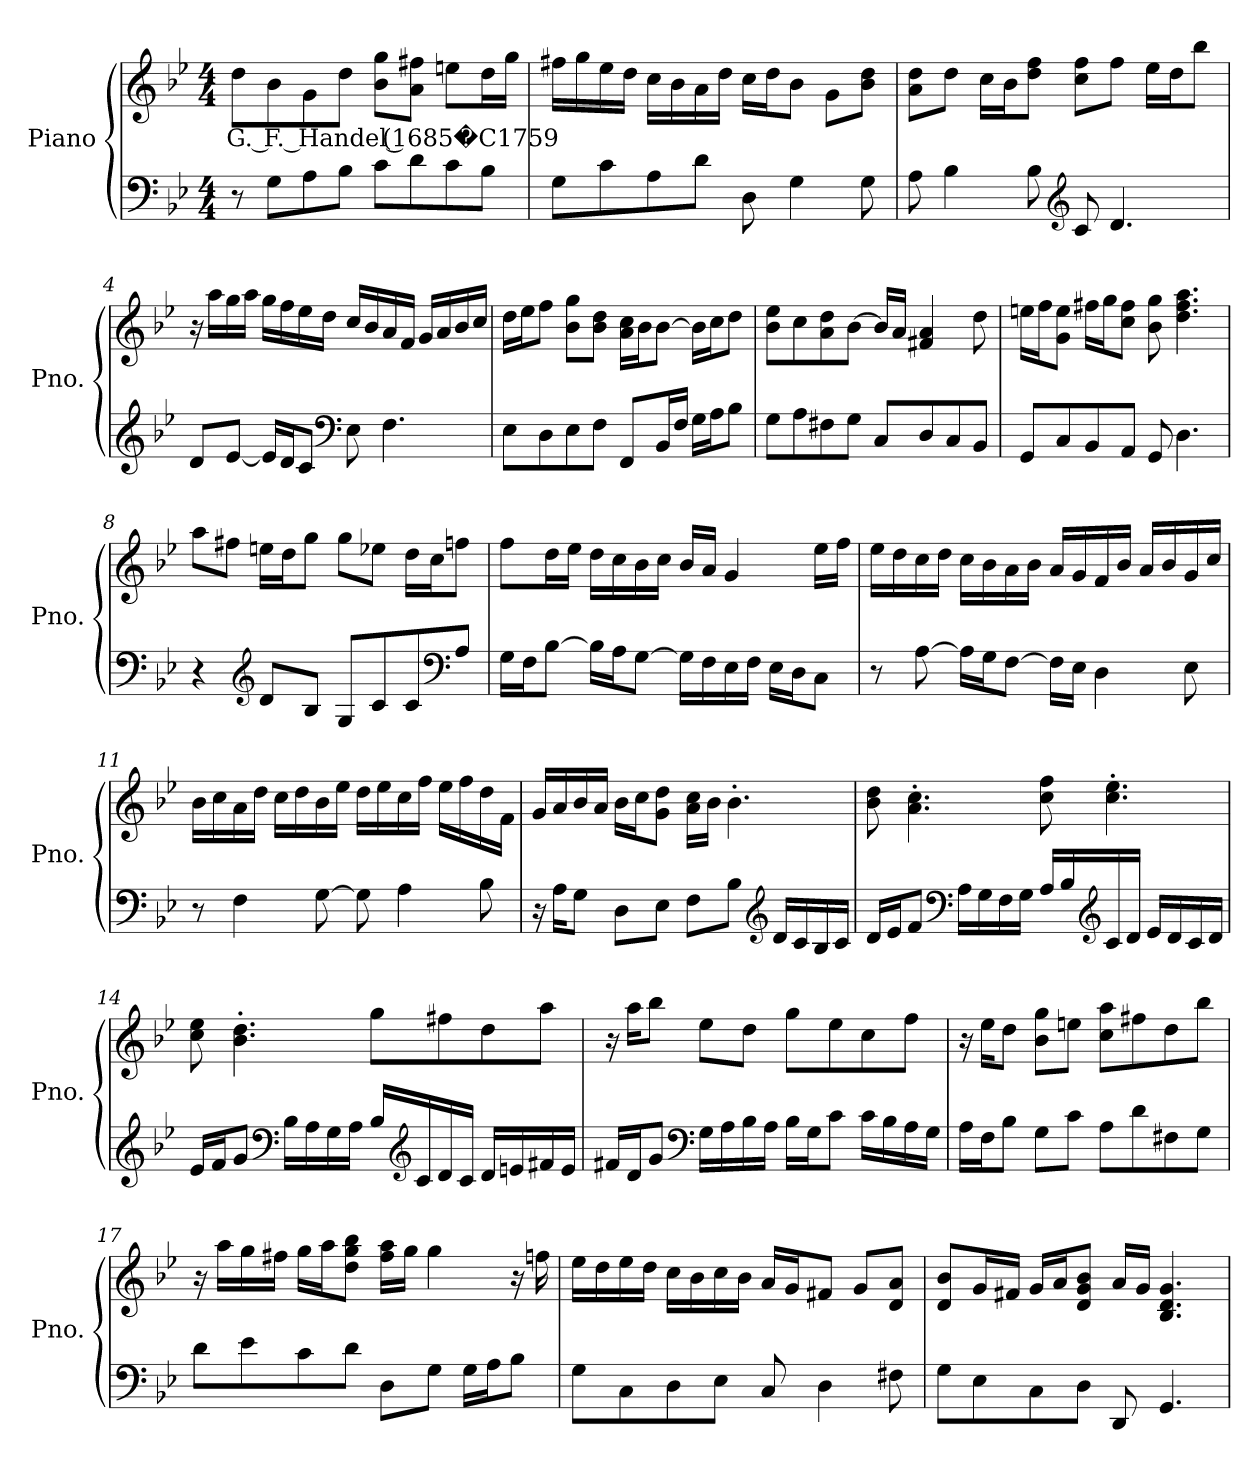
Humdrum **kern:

**kern	**kern	**text
*part2	*part1	*part1
*staff2	*staff1	*staff1
*I"Piano	*I"Piano	*
*I'Pno.	*I'Pno.	*
*clefF4	*clefG2	*
*k[b-e-]	*k[b-e-]	*
*M4/4	*M4/4	*
*MM92	*MM92	*
=1	=1	=1
!	!	!LO:LY:b
8r	8dd\L	G. F. Handel (1685�C1759
8G\L	8b-\	.
8A\	8g\	.
8B-\J	8dd\J	.
8c\L	8b-\ 8gg\L	.
8d\	8a\ 8ff#X\J	.
8c\	8een\L	.
8B-\J	16dd\L	.
.	16gg\JJ	.
=2	=2	=2
8G\L	16ff#X\LL	.
.	16gg\	.
8c\	16ee-\	.
.	16dd\JJ	.
8A\	16cc\LL	.
.	16b-\	.
8d\J	16a\	.
.	16dd\JJ	.
8D\	16cc\LL	.
.	16dd\J	.
4G\	8b-\J	.
.	8g\L	.
8G\	8b-\ 8dd\J	.
!!LO:LB:g=z
=3	=3	=3
8A\	8a\ 8dd\L	.
4B-\	8dd\J	.
.	16cc\LL	.
.	16b-\J	.
8B-\	8dd\ 8ff\J	.
*clefG2	*	*
8c/	8cc\ 8ff\L	.
4.d/	8ff\J	.
.	16ee-\LL	.
.	16dd\J	.
.	8bb-\J	.
=4	=4	=4
8d/L	16r	.
.	16aa\LL	.
[8e-/J	16gg\	.
.	16aa\JJ	.
16e-/LL]	16gg\LL	.
16d/J	16ff\	.
8c/J	16ee-\	.
.	16dd\JJ	.
*clefF4	*	*
8E-\	16cc/LL	.
.	16b-/	.
4.F\	16a/	.
.	16f/JJ	.
.	16g/LL	.
.	16a/	.
.	16b-/	.
.	16cc/JJ	.
=5	=5	=5
8E-\L	16dd\LL	.
.	16ee-\J	.
8D\	8ff\J	.
8E-\	8b-\ 8gg\L	.
8F\J	8b-\ 8dd\J	.
8FF/L	16a\ 16cc\LL	.
.	16b-\J	.
16BB-/L	[8b-\J	.
16F/JJ	.	.
16G\LL	16b-\LL]	.
16A\J	16cc\J	.
8B-\J	8dd\J	.
!!LO:LB:g=z
=6	=6	=6
8G\L	8b-\ 8ee-\L	.
8A\	8cc\	.
8F#X\	8a\ 8dd\	.
8G\J	[8b-\J	.
8C/L	16b-/LL]	.
.	16a/JJ	.
8D/	4f#X/ 4a/	.
8C/	.	.
8BB-/J	8dd\	.
=7	=7	=7
8GG/L	16een\LL	.
.	16ff\J	.
8C/	8g\ 8ee\J	.
8BB-/	16ff#X\LL	.
.	16gg\J	.
8AA/J	8cc\ 8ff#\J	.
8GG/	8b-\ 8gg\	.
4.D\	4.dd\ 4.ff#\ 4.aa\	.
=8	=8	=8
4r	8aa\L	.
.	8ff#X\J	.
*clefG2	*	*
8d/L	16een\LL	.
.	16dd\J	.
8B-/J	8gg\J	.
8G/L	8gg\L	.
8c/	8ee-X\J	.
8c/	16dd\LL	.
.	16cc\J	.
*clefF4	*	*
8A/J	8ffn\J	.
!!LO:LB:g=z
=9	=9	=9
16G\LL	8ff\L	.
16F\J	.	.
[8B-\J	16dd\L	.
.	16ee-\JJ	.
16B-\LL]	16dd\LL	.
16A\J	16cc\	.
[8G\J	16b-\	.
.	16cc\JJ	.
16G\LL]	16b-/LL	.
16F\	16a/JJ	.
16E-\	4g/	.
16F\JJ	.	.
16E-\LL	.	.
16D\J	.	.
8C\J	16ee-\LL	.
.	16ff\JJ	.
=10	=10	=10
8r	16ee-\LL	.
.	16dd\	.
[8A\	16cc\	.
.	16dd\JJ	.
16A\LL]	16cc\LL	.
16G\J	16b-\	.
[8F\J	16a\	.
.	16b-\JJ	.
16F\LL]	16a/LL	.
16E-\JJ	16g/	.
4D\	16f/	.
.	16b-/JJ	.
.	16a/LL	.
.	16b-/	.
8E-\	16g/	.
.	16cc/JJ	.
!!LO:LB:g=z
=11	=11	=11
8r	16b-\LL	.
.	16cc\	.
4F\	16a\	.
.	16dd\JJ	.
.	16cc\LL	.
.	16dd\	.
[8G\	16b-\	.
.	16ee-\JJ	.
8G\]	16dd\LL	.
.	16ee-\	.
4A\	16cc\	.
.	16ff\JJ	.
.	16ee-\LL	.
.	16ff\	.
8B-\	16dd\	.
.	16f\JJ	.
=12	=12	=12
16r	16g/LL	.
16A\KL	16a/	.
8G\J	16b-/	.
.	16a/JJ	.
8D\L	16b-\LL	.
.	16cc\J	.
8E-\J	8g\ 8dd\J	.
8F\L	16a\ 16cc\LL	.
.	16b-\JJ	.
8B-\J	4.b-'\	.
*clefG2	*	*
16d/LL	.	.
16c/	.	.
16B-/	.	.
16c/JJ	.	.
!!LO:LB:g=z
=13	=13	=13
16d/LL	8b-\ 8dd\	.
16e-/J	.	.
8f/J	4.a\' 4.cc\'	.
*clefF4	*	*
16A\LL	.	.
16G\	.	.
16F\	.	.
16G\JJ	.	.
16A/LL	8cc\ 8ff\	.
16B-/	.	.
*clefG2	*	*
16c/	4.cc\' 4.ee-\'	.
16d/JJ	.	.
16e-/LL	.	.
16d/	.	.
16c/	.	.
16d/JJ	.	.
=14	=14	=14
16e-/LL	8cc\ 8ee-\	.
16f/J	.	.
8g/J	4.b-\' 4.dd\'	.
*clefF4	*	*
16B-\LL	.	.
16A\	.	.
16G\	.	.
16A\JJ	.	.
16B-/LL	8gg\L	.
*clefG2	*	*
16c/	.	.
16d/	8ff#X\	.
16c/JJ	.	.
16d/LL	8dd\	.
16en/	.	.
16f#X/	8aa\J	.
16e/JJ	.	.
!!LO:PB:g=z
=15	=15	=15
16f#X/LL	16r	.
16d/J	16aa\KL	.
8g/J	8bb-\J	.
*clefF4	*	*
16G\LL	8ee-\L	.
16A\	.	.
16B-\	8dd\J	.
16A\JJ	.	.
16B-\LL	8gg\L	.
16G\J	.	.
8c\J	8ee-\	.
16c\LL	8cc\	.
16B-\	.	.
16A\	8ff\J	.
16G\JJ	.	.
=16	=16	=16
16A\LL	16r	.
16F\J	16ee-\KL	.
8B-\J	8dd\J	.
8G\L	8b-\ 8gg\L	.
8c\J	8een\J	.
8A\L	8cc\ 8aa\L	.
8d\	8ff#X\	.
8F#X\	8dd\	.
8G\J	8bb-\J	.
!!LO:LB:g=z
=17	=17	=17
8d\L	16r	.
.	16aa\LL	.
8e-\	16gg\	.
.	16ff#X\JJ	.
8c\	16gg\LL	.
.	16aa\J	.
8d\J	8dd\ 8gg\ 8bb-\J	.
8D\L	16ff#\ 16aa\LL	.
.	16gg\JJ	.
8G\J	4gg\	.
16G\LL	.	.
16A\J	.	.
8B-\J	16r	.
.	16ffn\	.
=18	=18	=18
8G\L	16ee-\LL	.
.	16dd\	.
8C\	16ee-\	.
.	16dd\JJ	.
8D\	16cc\LL	.
.	16b-\	.
8E-\J	16cc\	.
.	16b-\JJ	.
8C/	16a/LL	.
.	16g/J	.
4D\	8f#X/J	.
.	8g/L	.
8F#X\	8d/ 8a/J	.
=19	=19	=19
8G\L	8d/ 8b-/L	.
8E-\	16g/L	.
.	16f#X/JJ	.
8C\	16g/LL	.
.	16a/J	.
8D\J	8d/ 8g/ 8b-/J	.
8DD/	16a/LL	.
.	16g/JJ	.
4.GG/	4.B-/ 4.d/ 4.g/	.
=	=	=
*-	*-	*-
